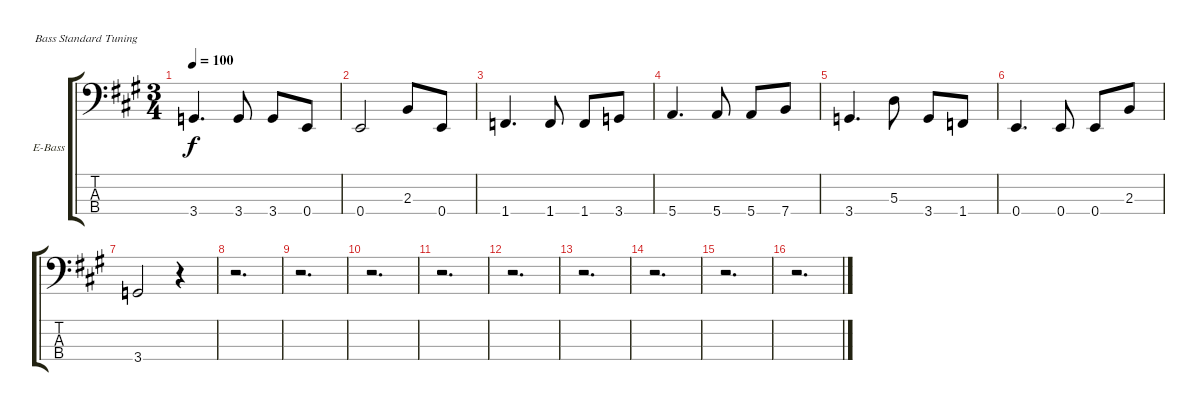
\bracketExtendMode groupsimilarinstruments
\firstSystemTrackNameOrientation horizontal
\otherSystemsTrackNameOrientation horizontal
\track ("Bass" "E-Bass") {instrument electricbasspick}
\staff {score tabs}
\tuning (G2 D2 A1 E1)
\ts (3 4)
\tempo 100
\clef f4
\scale
1.07062
\ks a
3.4.4{d dy f} 3.4.8 3.4.8 0.4.8 |
\scale
0.929382 0.4.2 2.3.8 0.4.8 |
\scale
1.07062 1.4.4{d} 1.4.8 1.4.8 3.4.8 |
\scale
0.929382 5.4.4{d} 5.4.8 5.4.8 7.4.8 |
\scale
1.07062 3.4.4{d} 5.3.8 3.4.8 1.4.8 |
\scale
0.929382 0.4.4{d} 0.4.8 0.4.8 2.3.8 |
\scale
1.07062 3.4.2 r.4 |
\scale
0.929382 r.2{d} |
\scale
1.07062 r.2{d} |
\scale
0.929382 r.2{d} |
\scale
1.07062 r.2{d} |
\scale
0.929382 r.2{d} |
\scale
1.07062 r.2{d} |
\scale
0.929382 r.2{d} |
\scale
1.07062 r.2{d} |
\scale
0.929382 r.2{d}
